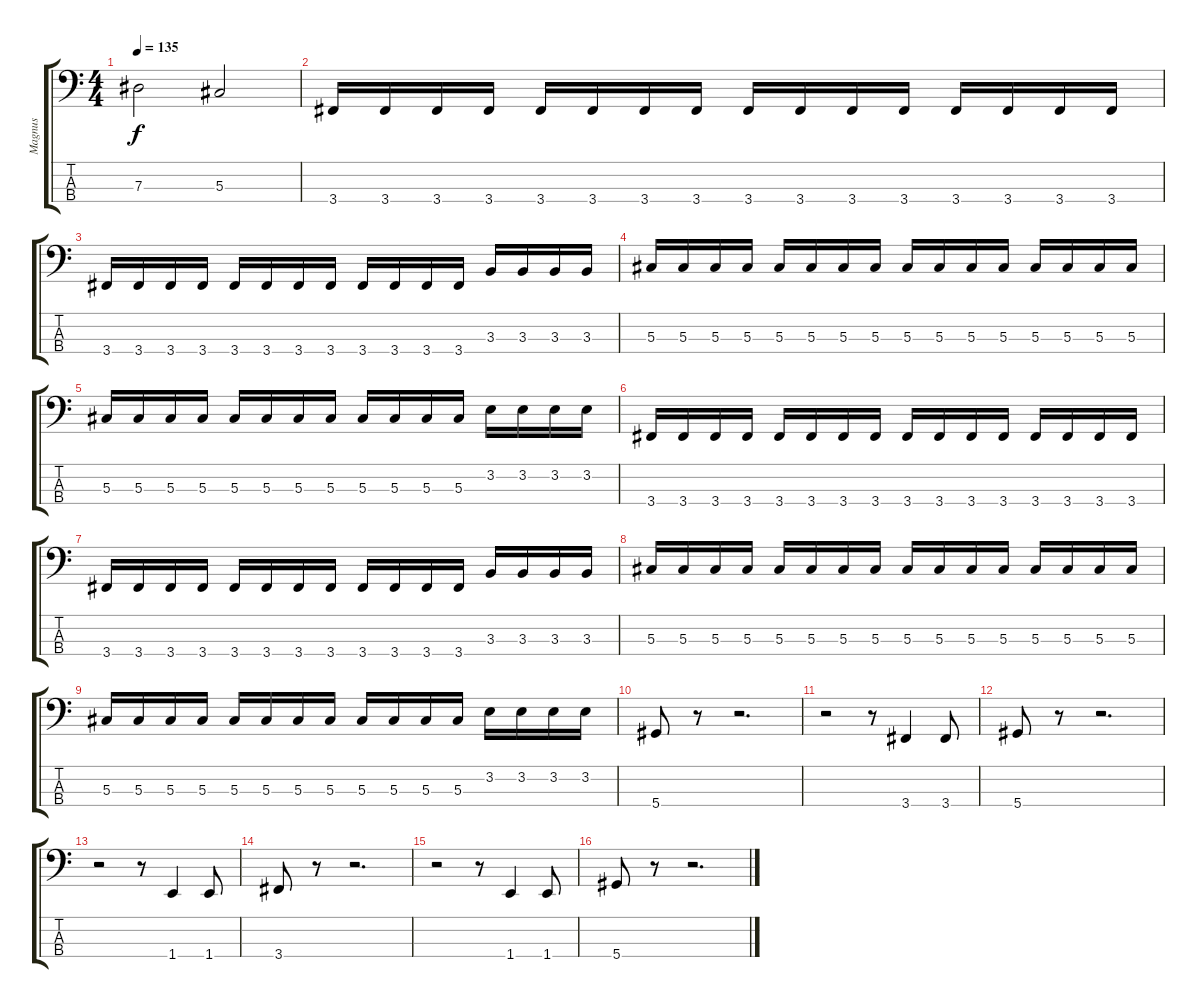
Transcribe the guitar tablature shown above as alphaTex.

\track ("Magnus" "Magnus") {instrument electricbasspick}
\staff {score tabs}
\tuning (Gb2 Db2 Ab1 Eb1) {hide}
\ts (4 4)
\tempo 135
\clef f4
\ks c
7.3.2{dy f instrument electricbasspick} 5.3.2 |
3.4.16 3.4.16 3.4.16 3.4.16 3.4.16 3.4.16 3.4.16 3.4.16 3.4.16 3.4.16 3.4.16 3.4.16 3.4.16 3.4.16 3.4.16 3.4.16 |
3.4.16 3.4.16 3.4.16 3.4.16 3.4.16 3.4.16 3.4.16 3.4.16 3.4.16 3.4.16 3.4.16 3.4.16 3.3.16 3.3.16 3.3.16 3.3.16 |
5.3.16 5.3.16 5.3.16 5.3.16 5.3.16 5.3.16 5.3.16 5.3.16 5.3.16 5.3.16 5.3.16 5.3.16 5.3.16 5.3.16 5.3.16 5.3.16 |
5.3.16 5.3.16 5.3.16 5.3.16 5.3.16 5.3.16 5.3.16 5.3.16 5.3.16 5.3.16 5.3.16 5.3.16 3.2.16 3.2.16 3.2.16 3.2.16 |
3.4.16 3.4.16 3.4.16 3.4.16 3.4.16 3.4.16 3.4.16 3.4.16 3.4.16 3.4.16 3.4.16 3.4.16 3.4.16 3.4.16 3.4.16 3.4.16 |
3.4.16 3.4.16 3.4.16 3.4.16 3.4.16 3.4.16 3.4.16 3.4.16 3.4.16 3.4.16 3.4.16 3.4.16 3.3.16 3.3.16 3.3.16 3.3.16 |
5.3.16 5.3.16 5.3.16 5.3.16 5.3.16 5.3.16 5.3.16 5.3.16 5.3.16 5.3.16 5.3.16 5.3.16 5.3.16 5.3.16 5.3.16 5.3.16 |
5.3.16 5.3.16 5.3.16 5.3.16 5.3.16 5.3.16 5.3.16 5.3.16 5.3.16 5.3.16 5.3.16 5.3.16 3.2.16 3.2.16 3.2.16 3.2.16 |
5.4.8 r.8 r.2{d} |
r.2 r.8 3.4.4 3.4.8 |
5.4.8 r.8 r.2{d} |
r.2 r.8 1.4.4 1.4.8 |
3.4.8 r.8 r.2{d} |
r.2 r.8 1.4.4 1.4.8 |
5.4.8 r.8 r.2{d}
